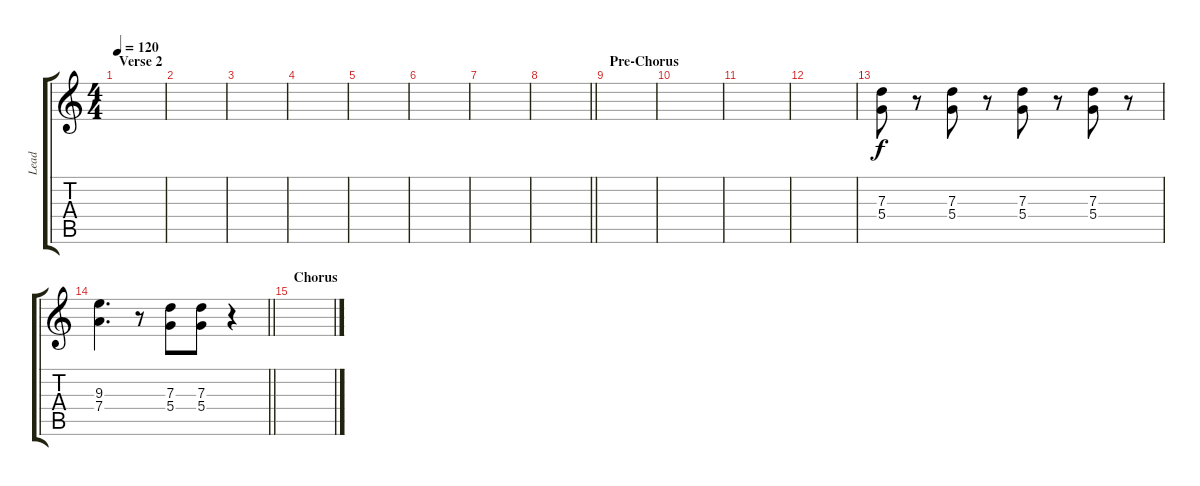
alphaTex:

\track ("Lead" "Lead") {instrument overdrivenguitar}
\staff {score tabs}
\tuning (E4 B3 G3 D3 A2 E2) {hide}
\ts (4 4)
\section ("" "Verse 2")
\tempo 120
\clef g2
\ks c
|
|
|
|
|
|
|
\barLineRight lightlight
|
\section ("" "Pre-Chorus")
|
|
|
|
(7.3 5.4).8 r.8 (7.3 5.4).8 r.8 (7.3 5.4).8 r.8 (7.3 5.4).8 r.8 |
\barLineRight lightlight
(9.3 7.4).4{d} r.8 (7.3 5.4).8 (7.3 5.4).8 r.4 |
\section ("" "Chorus")
